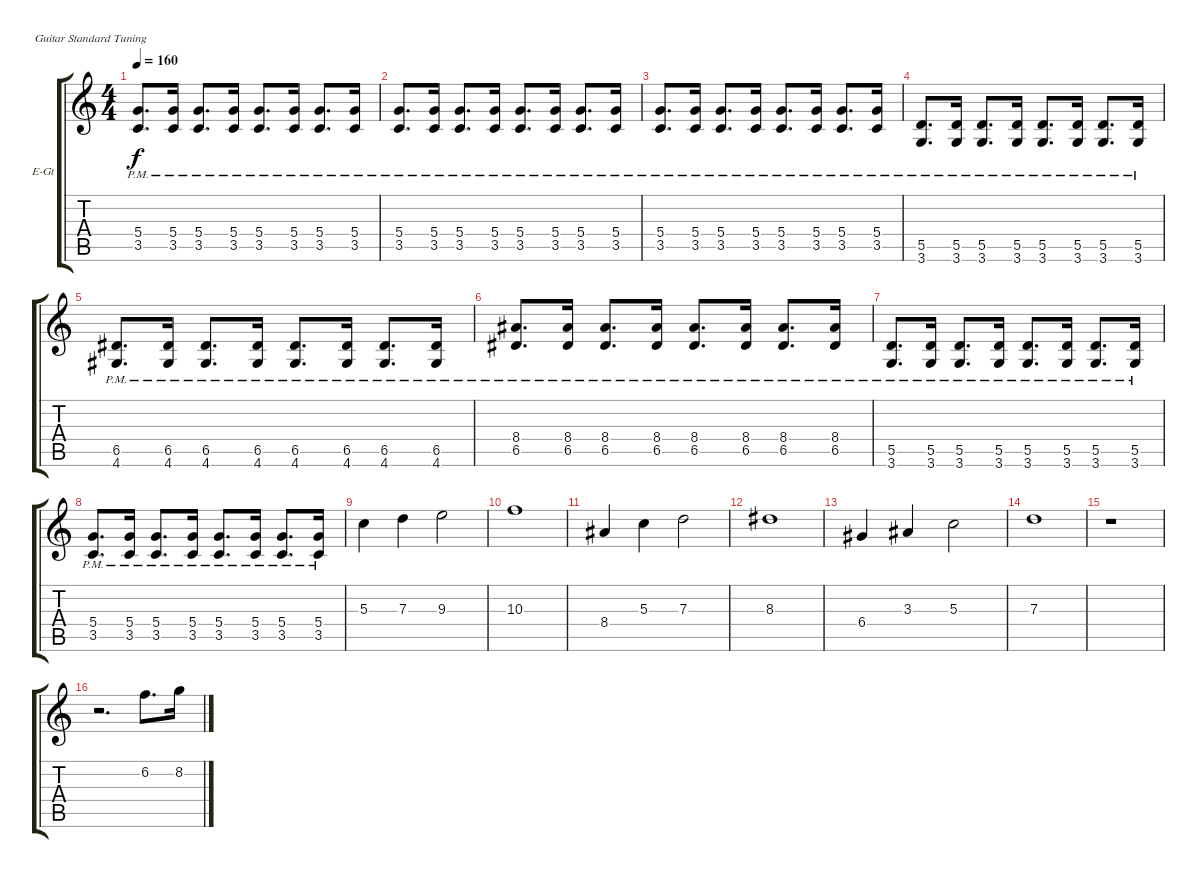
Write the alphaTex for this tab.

\defaultSystemsLayout 4
\bracketExtendMode groupsimilarinstruments
\firstSystemTrackNameOrientation horizontal
\otherSystemsTrackNameOrientation horizontal
\track ("Electric Guitar" "E-Gt") {instrument electricguitarclean}
\staff {score tabs}
\tuning (E4 B3 G3 D3 A2 E2)
\ts (4 4)
\tempo 160
\clef g2
\scale
0.396226
\ks c
(3.5{pm} 5.4{pm}).8{d dy f instrument electricguitarclean} (3.5{pm} 5.4{pm}).16 (3.5{pm} 5.4{pm}).8{d} (3.5{pm} 5.4{pm}).16 (3.5{pm} 5.4{pm}).8{d} (3.5{pm} 5.4{pm}).16 (3.5{pm} 5.4{pm}).8{d} (3.5{pm} 5.4{pm}).16 |
\scale
0.301887 (3.5{pm} 5.4{pm}).8{d} (3.5{pm} 5.4{pm}).16 (3.5{pm} 5.4{pm}).8{d} (3.5{pm} 5.4{pm}).16 (3.5{pm} 5.4{pm}).8{d} (3.5{pm} 5.4{pm}).16 (3.5{pm} 5.4{pm}).8{d} (3.5{pm} 5.4{pm}).16 |
\scale
0.301887 (3.5{pm} 5.4{pm}).8{d} (3.5{pm} 5.4{pm}).16 (3.5{pm} 5.4{pm}).8{d} (3.5{pm} 5.4{pm}).16 (3.5{pm} 5.4{pm}).8{d} (3.5{pm} 5.4{pm}).16 (3.5{pm} 5.4{pm}).8{d} (3.5{pm} 5.4{pm}).16 |
\scale
0.322344 (5.5{pm} 3.6{pm}).8{d} (5.5{pm} 3.6{pm}).16 (5.5{pm} 3.6{pm}).8{d} (5.5{pm} 3.6{pm}).16 (5.5{pm} 3.6{pm}).8{d} (5.5{pm} 3.6{pm}).16 (5.5{pm} 3.6{pm}).8{d} (5.5{pm} 3.6{pm}).16 |
\scale
0.338828 (6.5{pm} 4.6{pm}).8{d} (6.5{pm} 4.6{pm}).16 (6.5{pm} 4.6{pm}).8{d} (6.5{pm} 4.6{pm}).16 (6.5{pm} 4.6{pm}).8{d} (6.5{pm} 4.6{pm}).16 (6.5{pm} 4.6{pm}).8{d} (6.5{pm} 4.6{pm}).16 |
\scale
0.338828 (6.5{pm} 8.4{pm}).8{d} (6.5{pm} 8.4{pm}).16 (6.5{pm} 8.4{pm}).8{d} (6.5{pm} 8.4{pm}).16 (6.5{pm} 8.4{pm}).8{d} (6.5{pm} 8.4{pm}).16 (6.5{pm} 8.4{pm}).8{d} (6.5{pm} 8.4{pm}).16 |
\scale
0.384279 (5.5{pm} 3.6{pm}).8{d} (5.5{pm} 3.6{pm}).16 (5.5{pm} 3.6{pm}).8{d} (5.5{pm} 3.6{pm}).16 (5.5{pm} 3.6{pm}).8{d} (5.5{pm} 3.6{pm}).16 (5.5{pm} 3.6{pm}).8{d} (5.5{pm} 3.6{pm}).16 |
\scale
0.384279 (3.5{pm} 5.4{pm}).8{d} (3.5{pm} 5.4{pm}).16 (3.5{pm} 5.4{pm}).8{d} (3.5{pm} 5.4{pm}).16 (3.5{pm} 5.4{pm}).8{d} (3.5{pm} 5.4{pm}).16 (3.5{pm} 5.4{pm}).8{d} (3.5{pm} 5.4{pm}).16 |
\scale
0.231441 5.3.4 7.3.4 9.3.2 |
\scale
0.265217 10.3.1 |
\scale
0.469565 8.4.4 5.3.4 7.3.2 |
\scale
0.265217 8.3.1 |
\scale
0.469565 6.4.4 3.3.4 5.3.2 |
\scale
0.265217 7.3.1 |
\scale
0.265217 r.1 |
\scale
0.294906 r.2{d} 6.2.8{d} 8.2.16
